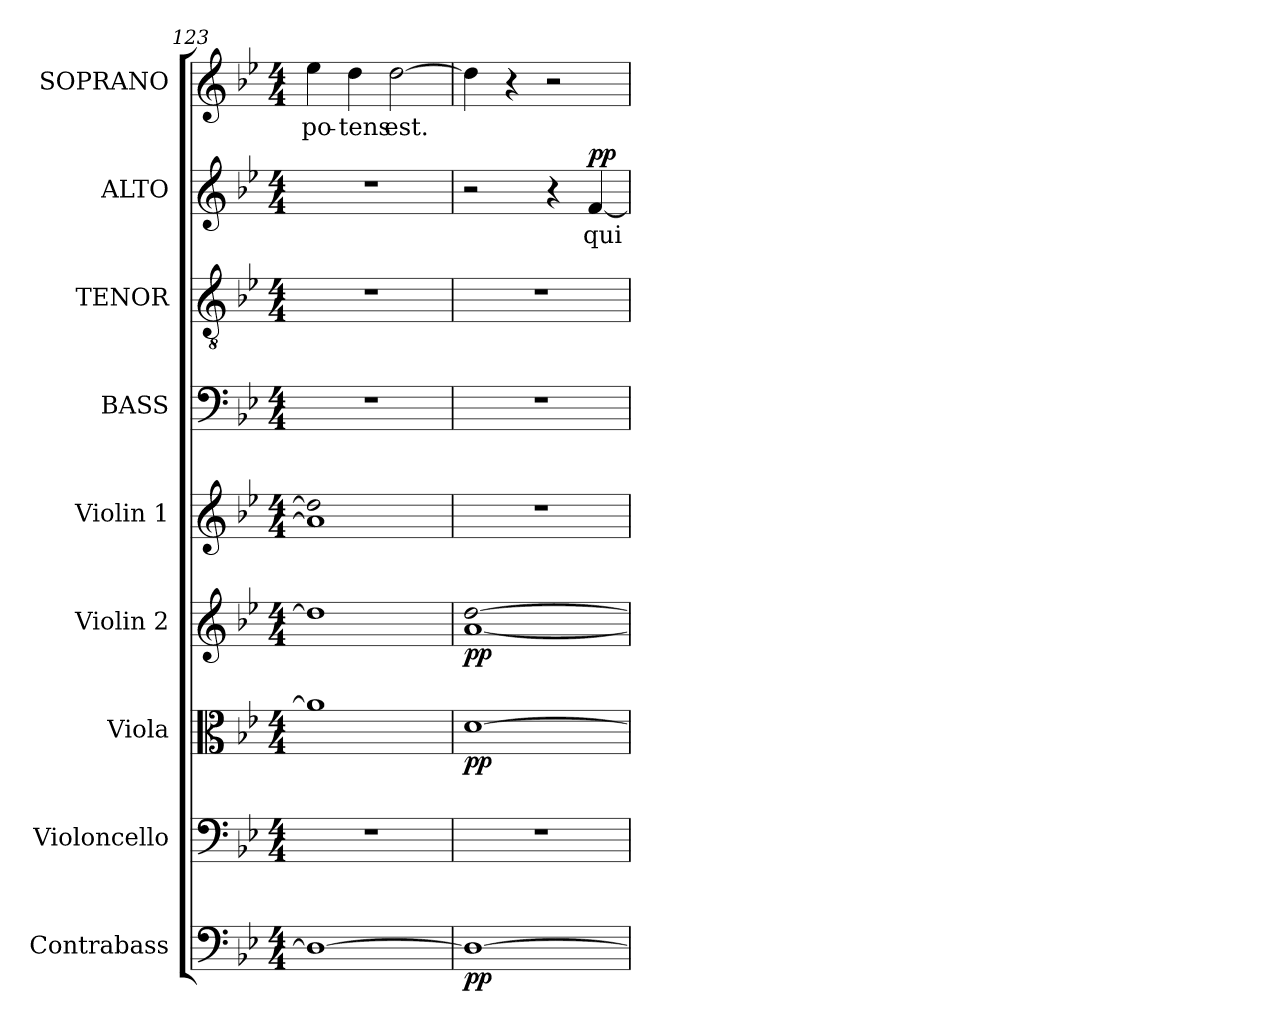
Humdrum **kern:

**kern	**dynam	**kern	**kern	**dynam	**kern	**dynam	**kern	**kern	**kern	**kern	**text	**dynam	**kern	**text
*part9	*part9	*part8	*part7	*part7	*part6	*part6	*part5	*part4	*part3	*part2	*part2	*part2	*part1	*part1
*staff9	*staff9	*staff8	*staff7	*staff7	*staff6	*staff6	*staff5	*staff4	*staff3	*staff2	*staff2	*staff2	*staff1	*staff1
*I"Contrabass	*	*I"Violoncello	*I"Viola	*	*I"Violin 2	*	*I"Violin 1	*I"BASS	*I"TENOR	*I"ALTO	*	*	*I"SOPRANO	*
*I'Cb.	*	*I'Vc.	*I'Vla.	*	*I'Vln. 2	*	*I'Vln. 1	*I'B.	*I'T.	*I'A.	*	*	*I'S.	*
*clefF4	*	*clefF4	*clefC3	*	*clefG2	*	*clefG2	*clefF4	*clefGv2	*clefG2	*	*	*clefG2	*
*ITrd7c12	*	*	*	*	*	*	*	*	*ITrd7c12	*	*	*	*	*
*k[b-e-]	*	*k[b-e-]	*k[b-e-]	*	*k[b-e-]	*	*k[b-e-]	*k[b-e-]	*k[b-e-]	*k[b-e-]	*	*	*k[b-e-]	*
*B-:	*	*B-:	*B-:	*	*B-:	*	*B-:	*B-:	*B-:	*B-:	*	*	*B-:	*
*M4/4	*	*M4/4	*M4/4	*	*M4/4	*	*M4/4	*M4/4	*M4/4	*M4/4	*	*	*M4/4	*
=123	=123	=123	=123	=123	=123	=123	=123	=123	=123	=123	=123	=123	=123	=123
!	!	!	!	!	!	!	!LO:N:n=2:head=open	!	!	!	!	!	!	!
!	!	!	!	!	!	!	!	!	!	!	!	!	!	!LO:LY:b:color=#000000
1DDi_>	.	1r	1ai]	.	1ddi]	.	1ai] 1ddi]	1r	1r	1r	.	.	4ee-i\	po-
!	!	!	!	!	!	!	!	!	!	!	!	!	!	!LO:LY:b:color=#000000
.	.	.	.	.	.	.	.	.	.	.	.	.	4ddi\	-tens
!	!	!	!	!	!	!	!	!	!	!	!	!	!	!LO:LY:b:color=#000000
.	.	.	.	.	.	.	.	.	.	.	.	.	[>2ddi\	est.
=124	=124	=124	=124	=124	=124	=124	=124	=124	=124	=124	=124	=124	=124	=124
!	!	!	!	!	!LO:N:n=2:head=open	!	!	!	!	!	!	!	!	!
1DDi_>	pp	1r	[>1di	pp	[<1ai [>1ddi	pp	1r	1r	1r	2r	.	.	4ddi\]	.
.	.	.	.	.	.	.	.	.	.	.	.	.	4r	.
.	.	.	.	.	.	.	.	.	.	4r	.	.	2r	.
!	!	!	!	!	!	!	!	!	!	!	!LO:LY:b:color=#000000	!	!	!
.	.	.	.	.	.	.	.	.	.	[<4fi/	qui	pp	.	.
=	=	=	=	=	=	=	=	=	=	=	=	=	=	=
*-	*-	*-	*-	*-	*-	*-	*-	*-	*-	*-	*-	*-	*-	*-
